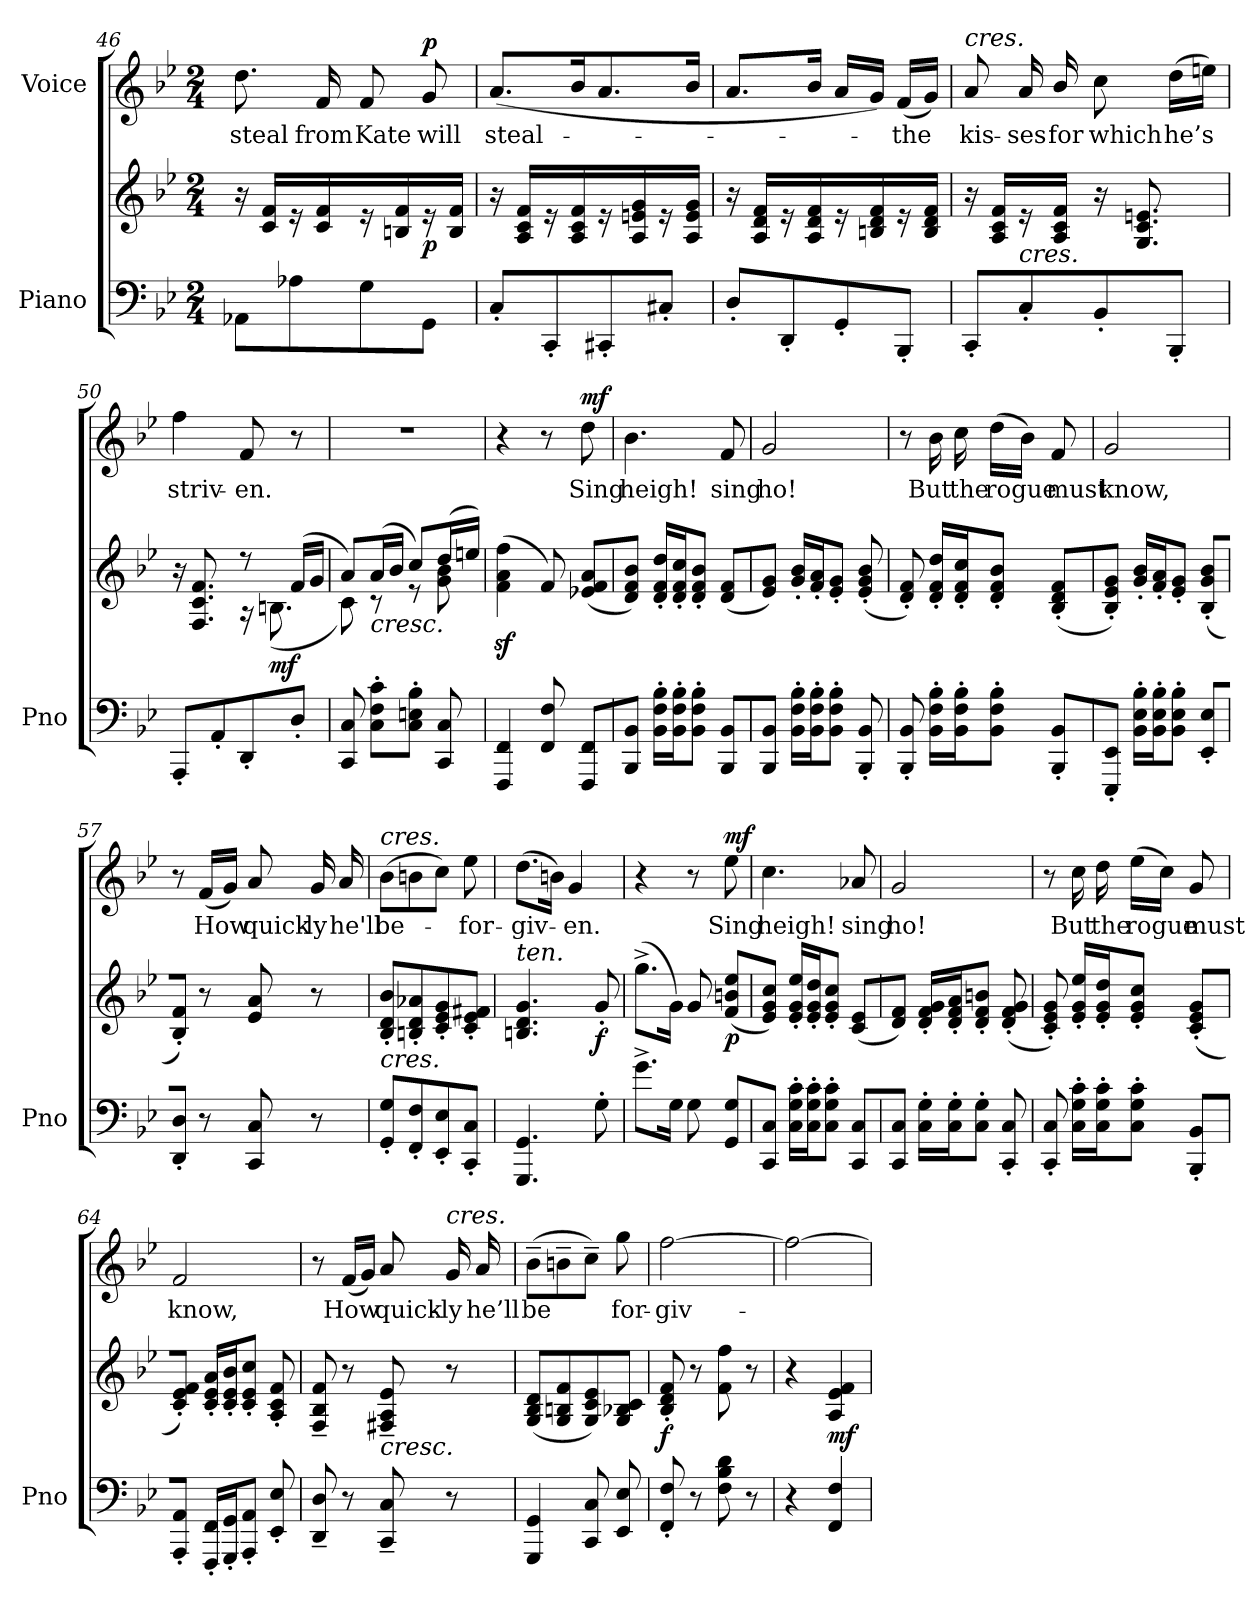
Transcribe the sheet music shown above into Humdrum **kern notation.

**kern	**kern	**dynam	**kern	**text	**dynam
*part2	*part2	*part2	*part1	*part1	*part1
*staff3	*staff2	*staff2/3	*staff1	*staff1	*staff1
*I"Piano	*	*	*I"Voice	*	*
*I'Pno	*	*	*	*	*
*clefF4	*clefG2	*	*clefG2	*	*
*k[b-e-]	*k[b-e-]	*	*k[b-e-]	*	*
*M2/4	*M2/4	*	*M2/4	*	*
=46	=46	=46	=46	=46	=46
8AA-X\L	16r	.	8.dd\	steal	.
.	16c/ 16f/LL	.	.	.	.
8A-X\	16r	.	.	.	.
.	16c/ 16f/	.	16f/	from	.
8G\	16r	.	8f/	Kate	.
.	16Bn/ 16f/	.	.	.	.
!	!	!LO:DY:b	!	!	!LO:DY:a
8GG\J	16r	p	8g/	will	p
.	16B/ 16f/JJ	.	.	.	.
=47	=47	=47	=47	=47	=47
8C'/L	16r	.	(<8.a/L	steal-	.
.	16A/ 16c/ 16f/LL	.	.	.	.
8CC'/	16r	.	.	.	.
.	16A/ 16c/ 16f/	.	16b-/K	.	.
8CC#X'/	16r	.	8.a/	.	.
.	16A/ 16en/ 16g/	.	.	.	.
8C#X'/J	16r	.	.	.	.
.	16A/ 16e/ 16g/JJ	.	16b-/Jk	.	.
=48	=48	=48	=48	=48	=48
8D'/L	16r	.	8.a/L	.	.
.	16A/ 16d/ 16f/LL	.	.	.	.
8DD'/	16r	.	.	.	.
.	16A/ 16d/ 16f/	.	16b-/Jk	.	.
8GG'/	16r	.	16a/LL	.	.
.	16Bn/ 16d/ 16f/	.	16g/JJ)	.	.
8BBB-'/J	16r	.	(16f/LL	-the	.
.	16B/ 16d/ 16f/JJ	.	16g/JJ)	.	.
=49	=49	=49	=49	=49	=49
!	!	!	!LO:TX:a:i:t=cres.	!	!
8CC'/L	16r	.	8a/	kis-	.
.	16A/ 16c/ 16f/LL	.	.	.	.
!	!LO:TX:b:i:t=cres.	!	!	!	!
8C'/	16r	.	16a/	-ses	.
.	16A/ 16c/ 16f/JJ	.	16b-/	for	.
8BB-'/	16r	.	8cc\	which	.
.	8.G/ 8.c/ 8.en/	.	.	.	.
8BBB-'/J	.	.	(16dd\LL	he’s	.
.	.	.	16een\JJ)	.	.
=50	=50	=50	=50	=50	=50
*	*^	*	*	*	*
8AAA'/L	16r	4ryy	.	4ff\	striv-	.
.	8.F/ 8.c/ 8.f/	.	.	.	.	.
8AA'/	.	.	.	.	.	.
8DD'/	8r	16r	.	8f/	-en.	.
!	!	!	!LO:DY:b	!	!	!
.	.	(8.Bn\	mf	.	.	.
8D'/J	(16f/LL	.	.	8r	.	.
.	16g/JJ	.	.	.	.	.
=51	=51	=51	=51	=51	=51	=51
8CC/ 8C/	8a/L)	8c\)	.	2r	.	.
!	!LO:TX:b:i:t=cresc.	!	!	!	!	!
8C\' 8F\' 8c\'L	(16a/L	8r	.	.	.	.
.	16b-/JJ	.	.	.	.	.
8C\' 8En\' 8B-\'J	8cc/L)	8r	.	.	.	.
8CC/ 8C/	(16dd/L	8g\ 8b-\	.	.	.	.
.	16een/JJ)	.	.	.	.	.
*	*v	*v	*	*	*	*
=52	=52	=52	=52	=52	=52
4FFF/ 4FF/	(4f\z< 4a\z< 4ff\z<	.	4r	.	.
8FF/ 8F/	8f/)	.	8r	.	.
!	!	!LO:DY:b	!	!	!
!	!	!LO:DY:n=1:b	!	!	!LO:DY:a
8FFF/ 8FF/L	(8e-X/ 8f/ 8a/L	p other-dynamics	8dd\	Sing	mf
=53	=53	=53	=53	=53	=53
8BBB-/ 8BB-/J	8d/ 8f/ 8b-/J)	.	4.b-\	heigh!	.
16BB-\' 16F\' 16B-\'LL	16d/' 16f/' 16dd/'LL	.	.	.	.
16BB-\' 16F\' 16B-\'J	16d/' 16f/' 16cc/'J	.	.	.	.
8BB-\' 8F\' 8B-\'J	8d/' 8f/' 8b-/'J	.	.	.	.
8BBB-/ 8BB-/L	(8d/ 8f/L	.	8f/	sing	.
=54	=54	=54	=54	=54	=54
8BBB-/ 8BB-/J	8e-/ 8g/J)	.	2g/	ho!	.
16BB-\' 16F\' 16B-\'LL	16g/' 16b-/'LL	.	.	.	.
16BB-\' 16F\' 16B-\'J	16f/' 16a/'J	.	.	.	.
8BB-\' 8F\' 8B-\'J	8e-/' 8g/'J	.	.	.	.
8BBB-/' 8BB-/'	(8e-/' 8g/' 8b-/'	.	.	.	.
=55	=55	=55	=55	=55	=55
8BBB-/' 8BB-/'	8d/' 8f/')	.	8r	.	.
16BB-\' 16F\' 16B-\'LL	16d/' 16f/' 16dd/'LL	.	16b-\	But	.
16BB-\' 16F\' 16B-\'J	16d/' 16f/' 16cc/'J	.	16cc\	the	.
8BB-\' 8F\' 8B-\'J	8d/' 8f/' 8b-/'J	.	(16dd\LL	rogue	.
.	.	.	16b-\JJ)	.	.
8BBB-/' 8BB-/'L	(8B-/' 8d/' 8f/'L	.	8f/	must	.
=56	=56	=56	=56	=56	=56
8EEE-/' 8EE-/'J	8B-/' 8e-/' 8g/'J)	.	2g/	know,	.
16BB-\' 16E-\' 16B-\'LL	16g/' 16b-/'LL	.	.	.	.
16BB-\' 16E-\' 16B-\'J	16f/' 16a/'J	.	.	.	.
8BB-\' 8E-\' 8B-\'J	8e-/' 8g/'J	.	.	.	.
8EE-/' 8E-/'L	(8B-/' 8g/' 8b-/'L	.	.	.	.
=57	=57	=57	=57	=57	=57
8DD/' 8D/'J	8B-/' 8f/'J)	.	8r	.	.
8r	8r	.	(16f/LL	How	.
.	.	.	16g/JJ)	.	.
8CC/ 8C/	8e-/ 8a/	.	8a/	quick-	.
8r	8r	.	16g/	-ly	.
.	.	.	16a/	he'll	.
=58	=58	=58	=58	=58	=58
!	!	!	!LO:TX:a:i:t=cres.	!	!
!	!LO:TX:b:i:t=cres.	!	!	!	!
8GG/' 8G/'L	8B-/' 8d/' 8b-/'L	.	(8b-\L	be-	.
8FF/' 8F/'	8Bn/' 8d/' 8a-X/'	.	8bn\	.	.
8EE-/' 8E-/'	8c/' 8e-/' 8g/'	.	8cc\J)	.	.
8CC/' 8C/'J	8c/' 8e-/' 8f#X/'J	.	8ee-\	-for-	.
=59	=59	=59	=59	=59	=59
!	!LO:TX:i:t=ten.	!	!	!	!
4.GGG/ 4.GG/	4.Bn/ 4.d/ 4.g/	.	(8.dd\L	-giv-	.
.	.	.	16bn\Jk)	.	.
.	.	.	4g/	-en.	.
!	!	!LO:DY:b	!	!	!
8G'\	8g'/	f	.	.	.
=60	=60	=60	=60	=60	=60
8.g^\L	(8.gg^\L	.	4r	.	.
16G\Jk	16g\Jk)	.	.	.	.
8G\	8g/	.	8r	.	.
!	!	!LO:DY:b	!	!	!LO:DY:a
8GG/ 8G/L	(8f/ 8bn/ 8ee-/L	p	8ee-\	Sing	mf
=61	=61	=61	=61	=61	=61
8CC/ 8C/J	8e-/ 8g/ 8cc/J)	.	4.cc\	heigh!	.
16C\' 16G\' 16c\'LL	16e-/' 16g/' 16ee-/'LL	.	.	.	.
16C\' 16G\' 16c\'J	16e-/' 16g/' 16dd/'J	.	.	.	.
8C\' 8G\' 8c\'J	8e-/' 8g/' 8cc/'J	.	.	.	.
8CC/ 8C/L	(8c/ 8e-/L	.	8a-X/	sing	.
=62	=62	=62	=62	=62	=62
8CC/ 8C/J	8d/ 8f/J)	.	2g/	ho!	.
16C\' 16G\'LL	16d/' 16f/' 16g/'LL	.	.	.	.
16C\' 16G\'J	16d/' 16f/' 16a/'J	.	.	.	.
8C\' 8G\'J	8d/' 8f/' 8bn/'J	.	.	.	.
8CC/' 8C/'	(8d/' 8f/' 8g/'	.	.	.	.
=63	=63	=63	=63	=63	=63
8CC/' 8C/'	8c/' 8e-/' 8g/')	.	8r	.	.
16C\' 16G\' 16c\'LL	16e-/' 16g/' 16ee-/'LL	.	16cc\	But	.
16C\' 16G\' 16c\'J	16e-/' 16g/' 16dd/'J	.	16dd\	the	.
8C\' 8G\' 8c\'J	8e-/' 8g/' 8cc/'J	.	(16ee-\LL	rogue	.
.	.	.	16cc\JJ)	.	.
8BBB-/' 8BB-/'L	(8c/' 8e-/' 8g/'L	.	8g/	must	.
=64	=64	=64	=64	=64	=64
8AAA/' 8AA/'J	8c/' 8e-/' 8f/'J)	.	2f/	know,	.
16FFF/' 16FF/'LL	16c/' 16e-/' 16a/'LL	.	.	.	.
16GGG/' 16GG/'J	16c/' 16e-/' 16b-/'J	.	.	.	.
8AAA/' 8AA/'J	8c/' 8e-/' 8cc/'J	.	.	.	.
8EE-/' 8E-/'	8A/' 8c/' 8f/'	.	.	.	.
=65	=65	=65	=65	=65	=65
8DD/~ 8D/~	8F/~ 8B-/~ 8f/~	.	8r	.	.
8r	8r	.	(16f/LL	How	.
.	.	.	16g/JJ)	.	.
!	!LO:TX:b:i:t=cresc.	!	!	!	!
8CC/~ 8C/~	8F#X/~ 8A/~ 8e-/~	.	8a/	quick-	.
!	!	!	!LO:TX:a:i:t=cres.	!	!
8r	8r	.	16g/	-ly	.
.	.	.	16a/	he’ll	.
=66	=66	=66	=66	=66	=66
4GGG/ 4GG/	(8G/ 8B-/ 8d/L	.	(8b-~\L	be	.
.	8G/ 8Bn/ 8f/	.	8bn~\	.	.
8CC/ 8C/	8G/ 8c/ 8e-/)	.	8cc~\J)	.	.
8EE-/ 8E-/	8G/ 8B-X/ 8c/J	.	8gg\	for-	.
=67	=67	=67	=67	=67	=67
!	!	!LO:DY:b	!	!	!
8FF/' 8F/'	8B-/' 8d/' 8f/'	f	[2ff\	-giv-	.
8r	8r	.	.	.	.
8F\ 8B-\ 8d\	8f\ 8ff\	.	.	.	.
8r	8r	.	.	.	.
=68	=68	=68	=68	=68	=68
4r	4r	.	2ff\_	.	.
!	!	!LO:DY:b	!	!	!
4FF/ 4F/	4A/ 4e-/ 4f/	mf	.	.	.
=	=	=	=	=	=
*-	*-	*-	*-	*-	*-
